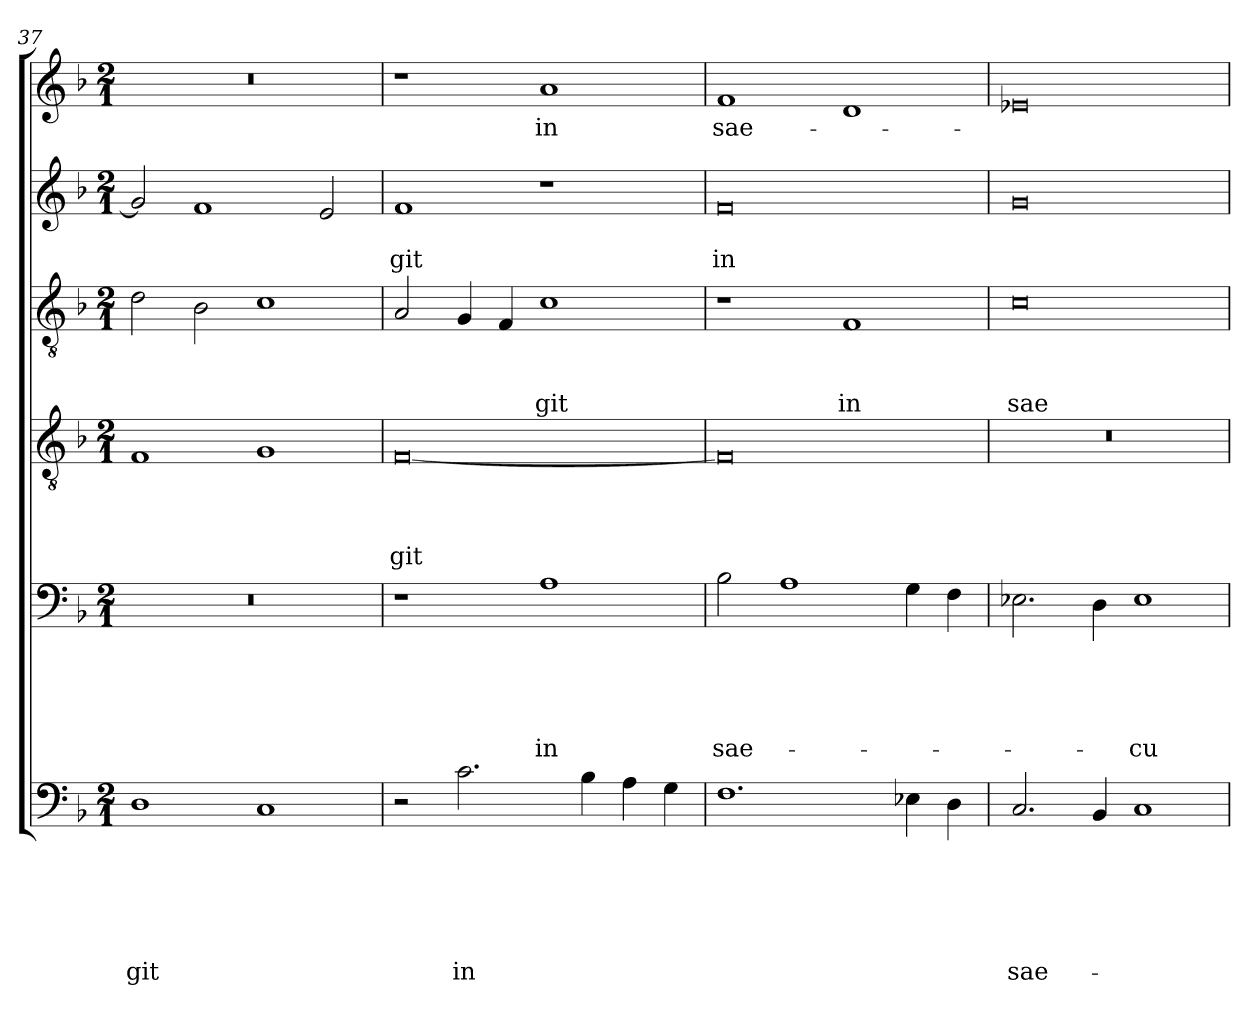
**kern	**text	**text	**text	**text	**text	**text	**kern	**text	**text	**text	**text	**text	**kern	**text	**text	**text	**text	**kern	**text	**text	**text	**kern	**text	**text	**kern	**text
*part6	*part6	*part6	*part6	*part6	*part6	*part6	*part5	*part5	*part5	*part5	*part5	*part5	*part4	*part4	*part4	*part4	*part4	*part3	*part3	*part3	*part3	*part2	*part2	*part2	*part1	*part1
*staff6	*staff6	*staff6	*staff6	*staff6	*staff6	*staff6	*staff5	*staff5	*staff5	*staff5	*staff5	*staff5	*staff4	*staff4	*staff4	*staff4	*staff4	*staff3	*staff3	*staff3	*staff3	*staff2	*staff2	*staff2	*staff1	*staff1
*clefF4	*	*	*	*	*	*	*clefF4	*	*	*	*	*	*clefGv2	*	*	*	*	*clefGv2	*	*	*	*clefG2	*	*	*clefG2	*
*k[b-]	*	*	*	*	*	*	*k[b-]	*	*	*	*	*	*k[b-]	*	*	*	*	*k[b-]	*	*	*	*k[b-]	*	*	*k[b-]	*
*F:	*	*	*	*	*	*	*F:	*	*	*	*	*	*F:	*	*	*	*	*F:	*	*	*	*F:	*	*	*F:	*
*M2/1	*	*	*	*	*	*	*M2/1	*	*	*	*	*	*M2/1	*	*	*	*	*M2/1	*	*	*	*M2/1	*	*	*M2/1	*
=37	=37	=37	=37	=37	=37	=37	=37	=37	=37	=37	=37	=37	=37	=37	=37	=37	=37	=37	=37	=37	=37	=37	=37	=37	=37	=37
!	!	!	!	!	!	!LO:LY:b	!	!	!	!	!	!	!	!	!	!	!	!	!	!	!	!	!	!	!	!
1D	.	.	.	.	.	-git	0r	.	.	.	.	.	1F	.	.	.	.	2d\	.	.	.	2g/]	.	.	0r	.
.	.	.	.	.	.	.	.	.	.	.	.	.	.	.	.	.	.	2B-\	.	.	.	1f	.	.	.	.
1C	.	.	.	.	.	.	.	.	.	.	.	.	1G	.	.	.	.	1c	.	.	.	.	.	.	.	.
.	.	.	.	.	.	.	.	.	.	.	.	.	.	.	.	.	.	.	.	.	.	2e/	.	.	.	.
=38	=38	=38	=38	=38	=38	=38	=38	=38	=38	=38	=38	=38	=38	=38	=38	=38	=38	=38	=38	=38	=38	=38	=38	=38	=38	=38
!	!	!	!	!	!	!	!	!	!	!	!	!	!	!	!	!	!LO:LY:b	!	!	!	!	!	!	!LO:LY:b	!	!
2r	.	.	.	.	.	.	1r	.	.	.	.	.	[0F	.	.	.	-git	2A/	.	.	.	1f	.	-git	1r	.
!	!	!	!	!	!	!LO:LY:b	!	!	!	!	!	!	!	!	!	!	!	!	!	!	!	!	!	!	!	!
2.c\	.	.	.	.	.	in	.	.	.	.	.	.	.	.	.	.	.	4G/	.	.	.	.	.	.	.	.
.	.	.	.	.	.	.	.	.	.	.	.	.	.	.	.	.	.	4F/	.	.	.	.	.	.	.	.
!	!	!	!	!	!	!	!	!	!	!	!	!LO:LY:b	!	!	!	!	!	!	!	!	!LO:LY:b	!	!	!	!	!LO:LY:b
.	.	.	.	.	.	.	1A	.	.	.	.	in	.	.	.	.	.	1c	.	.	-git	1r	.	.	1a	in
4B-\	.	.	.	.	.	.	.	.	.	.	.	.	.	.	.	.	.	.	.	.	.	.	.	.	.	.
4A\	.	.	.	.	.	.	.	.	.	.	.	.	.	.	.	.	.	.	.	.	.	.	.	.	.	.
4G\	.	.	.	.	.	.	.	.	.	.	.	.	.	.	.	.	.	.	.	.	.	.	.	.	.	.
!!LO:PB:g=z
=39	=39	=39	=39	=39	=39	=39	=39	=39	=39	=39	=39	=39	=39	=39	=39	=39	=39	=39	=39	=39	=39	=39	=39	=39	=39	=39
!	!	!	!	!	!	!	!	!	!	!	!	!LO:LY:b	!	!	!	!	!	!	!	!	!	!	!	!LO:LY:b	!	!LO:LY:b
1.F	.	.	.	.	.	.	2B-\	.	.	.	.	sae-	0F]	.	.	.	.	1r	.	.	.	0f	.	in	1f	sae-
.	.	.	.	.	.	.	1A	.	.	.	.	.	.	.	.	.	.	.	.	.	.	.	.	.	.	.
!	!	!	!	!	!	!	!	!	!	!	!	!	!	!	!	!	!	!	!	!	!LO:LY:b	!	!	!	!	!
.	.	.	.	.	.	.	.	.	.	.	.	.	.	.	.	.	.	1F	.	.	in	.	.	.	1d	.
4E-X\	.	.	.	.	.	.	4G\	.	.	.	.	.	.	.	.	.	.	.	.	.	.	.	.	.	.	.
4D\	.	.	.	.	.	.	4F\	.	.	.	.	.	.	.	.	.	.	.	.	.	.	.	.	.	.	.
=40	=40	=40	=40	=40	=40	=40	=40	=40	=40	=40	=40	=40	=40	=40	=40	=40	=40	=40	=40	=40	=40	=40	=40	=40	=40	=40
!	!	!	!	!	!	!LO:LY:b	!	!	!	!	!	!	!	!	!	!	!	!	!	!	!LO:LY:b	!	!	!	!	!
2.C/	.	.	.	.	.	sae-	2.E-X\	.	.	.	.	.	0r	.	.	.	.	0c	.	.	sae-	0g	.	.	0e-X	.
4BB-/	.	.	.	.	.	.	4D\	.	.	.	.	.	.	.	.	.	.	.	.	.	.	.	.	.	.	.
!	!	!	!	!	!	!	!	!	!	!	!	!LO:LY:b	!	!	!	!	!	!	!	!	!	!	!	!	!	!
1C	.	.	.	.	.	.	1E-	.	.	.	.	-cu-	.	.	.	.	.	.	.	.	.	.	.	.	.	.
=	=	=	=	=	=	=	=	=	=	=	=	=	=	=	=	=	=	=	=	=	=	=	=	=	=	=
*-	*-	*-	*-	*-	*-	*-	*-	*-	*-	*-	*-	*-	*-	*-	*-	*-	*-	*-	*-	*-	*-	*-	*-	*-	*-	*-
